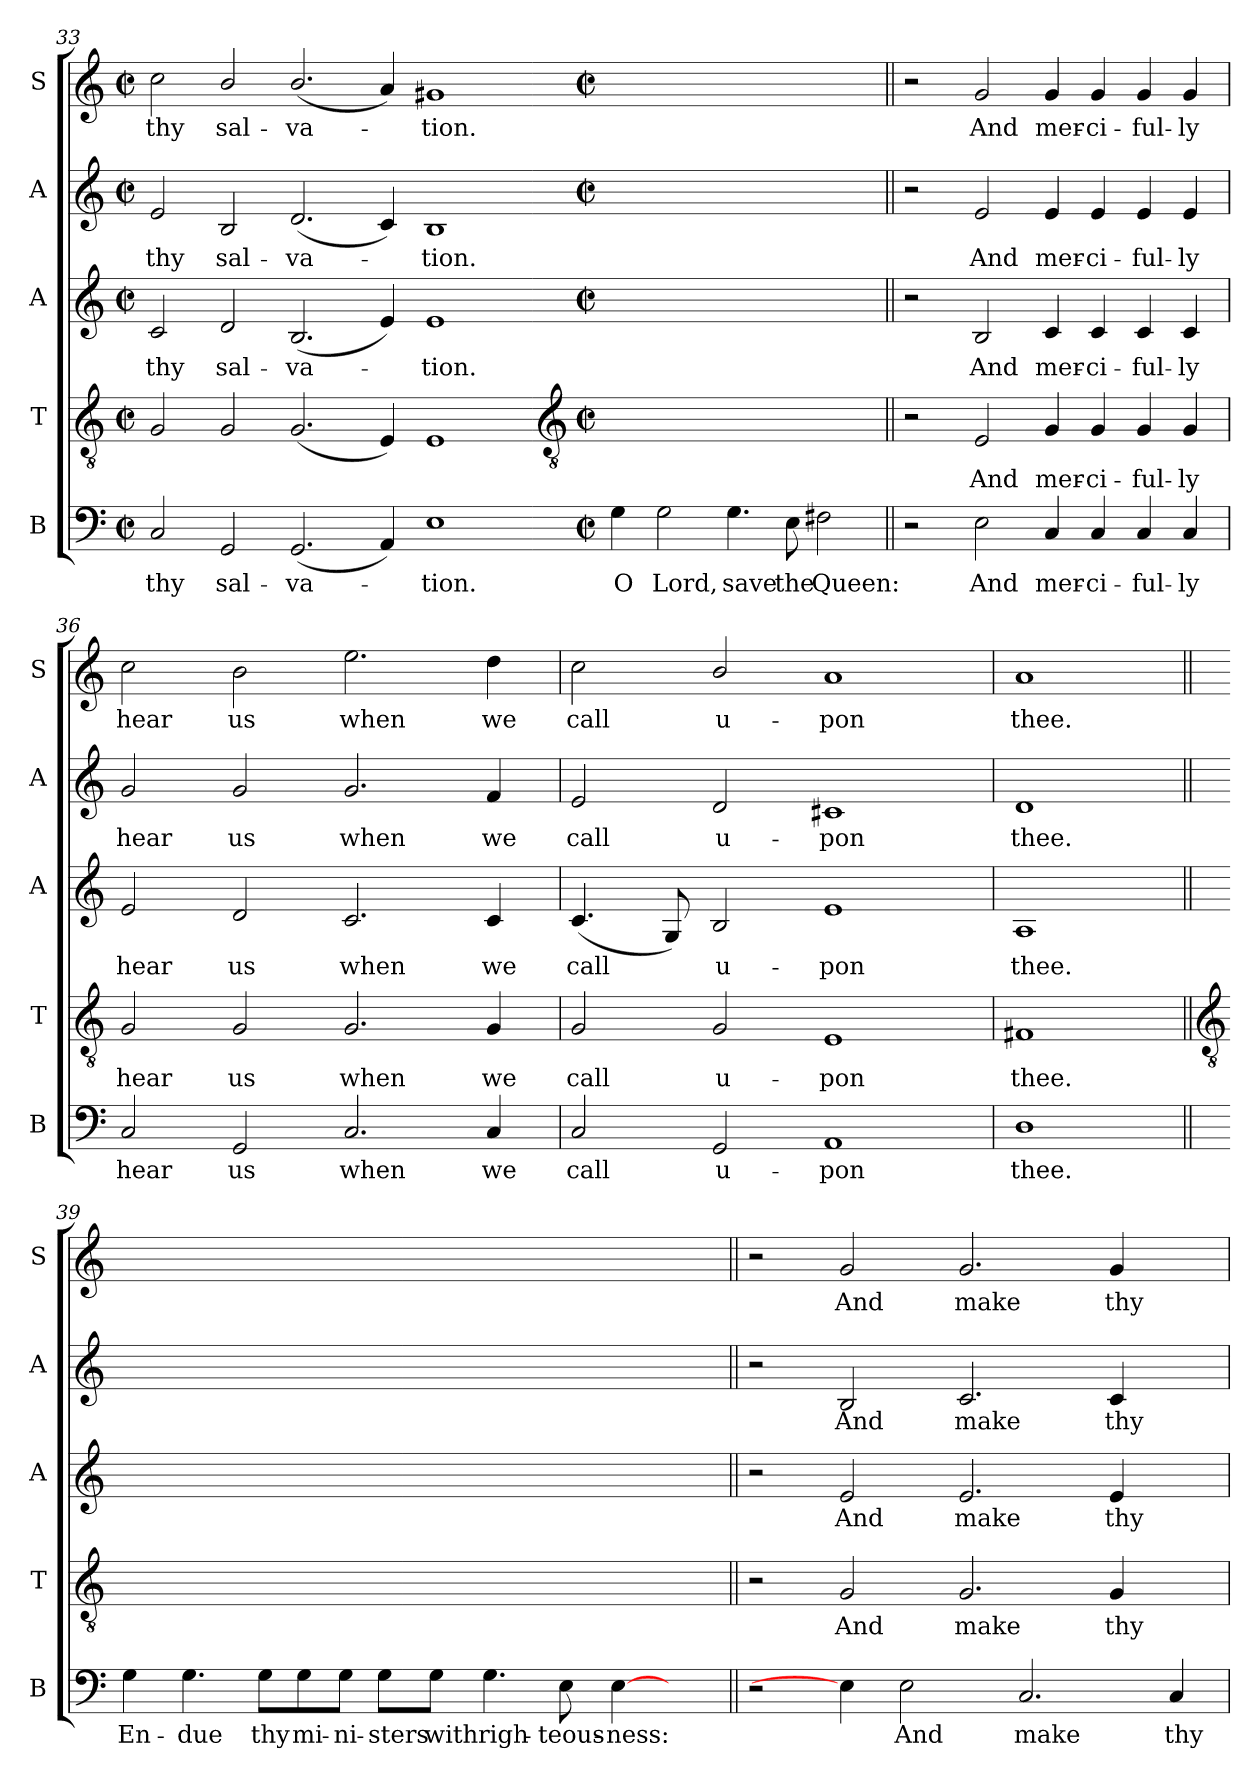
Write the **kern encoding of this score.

**kern	**text	**kern	**text	**kern	**text	**kern	**text	**kern	**text
*part5	*part5	*part4	*part4	*part3	*part3	*part2	*part2	*part1	*part1
*staff5	*staff5	*staff4	*staff4	*staff3	*staff3	*staff2	*staff2	*staff1	*staff1
*I"B	*	*I"T	*	*I"A	*	*I"A	*	*I"S	*
*I'B	*	*I'T	*	*I'A	*	*I'A	*	*I'S	*
*clefF4	*	*clefGv2	*	*clefG2	*	*clefG2	*	*clefG2	*
*k[]	*	*k[]	*	*k[]	*	*k[]	*	*k[]	*
*C:	*	*C:	*	*C:	*	*C:	*	*C:	*
*M4/2	*	*M4/2	*	*M4/2	*	*M4/2	*	*M4/2	*
*met(c|)	*	*met(c|)	*	*met(c|)	*	*met(c|)	*	*met(c|)	*
=33	=33	=33	=33	=33	=33	=33	=33	=33	=33
!	!LO:LY:b	!	!	!	!LO:LY:b	!	!LO:LY:b	!	!LO:LY:b
2C	thy	2G	.	2c	thy	2e	thy	2cc	thy
!	!LO:LY:b	!	!	!	!LO:LY:b	!	!LO:LY:b	!	!LO:LY:b
2GG	sal-	2G	.	2d	sal-	2B	sal-	2b/	sal-
!	!LO:LY:b	!	!	!	!LO:LY:b	!	!LO:LY:b	!	!LO:LY:b
(<2.GG	-va-	(<2.G	.	(<2.B	-va-	(<2.d	-va-	(<2.b/	-va-
4AA)	.	4E)	.	4e)	.	4c)	.	4a)	.
!	!LO:LY:b	!	!	!	!LO:LY:b	!	!LO:LY:b	!	!LO:LY:b
1E	tion.	1E	.	1e	tion.	1B	tion.	1g#X	tion.
!!LO:LB:g=z
=34-	=34-	=34-	=34-	=34-	=34-	=34-	=34-	=34-	=34-
*	*	*clefGv2	*	*	*	*	*	*	*
*M4/2	*	*M4/2	*	*M4/2	*	*M4/2	*	*M4/2	*
*met(c|)	*	*met(c|)	*	*met(c|)	*	*met(c|)	*	*met(c|)	*
!	!LO:LY:b	!	!	!	!	!	!	!	!
4G	O	1..ryy	.	1..ryy	.	1..ryy	.	1..ryy	.
!	!LO:LY:b	!	!	!	!	!	!	!	!
2G	Lord,	.	.	.	.	.	.	.	.
!	!LO:LY:b	!	!	!	!	!	!	!	!
4.G	save	.	.	.	.	.	.	.	.
!	!LO:LY:b	!	!	!	!	!	!	!	!
8E	the	.	.	.	.	.	.	.	.
!	!LO:LY:b	!	!	!	!	!	!	!	!
2F#X	Queen:	.	.	.	.	.	.	.	.
=35||	=35||	=35||	=35||	=35||	=35||	=35||	=35||	=35||	=35||
2r	.	2r	.	2r	.	2r	.	2r	.
!	!LO:LY:b	!	!LO:LY:b	!	!LO:LY:b	!	!LO:LY:b	!	!LO:LY:b
2E	And	2E	And	2B	And	2e	And	2g	And
!	!LO:LY:b	!	!LO:LY:b	!	!LO:LY:b	!	!LO:LY:b	!	!LO:LY:b
4C	mer-	4G	mer-	4c	mer-	4e	mer-	4g	mer-
!	!LO:LY:b	!	!LO:LY:b	!	!LO:LY:b	!	!LO:LY:b	!	!LO:LY:b
4C	-ci-	4G	-ci-	4c	-ci-	4e	-ci-	4g	-ci-
!	!LO:LY:b	!	!LO:LY:b	!	!LO:LY:b	!	!LO:LY:b	!	!LO:LY:b
4C	-ful-	4G	-ful-	4c	-ful-	4e	-ful-	4g	-ful-
!	!LO:LY:b	!	!LO:LY:b	!	!LO:LY:b	!	!LO:LY:b	!	!LO:LY:b
4C	-ly	4G	-ly	4c	-ly	4e	-ly	4g	-ly
=36	=36	=36	=36	=36	=36	=36	=36	=36	=36
!	!LO:LY:b	!	!LO:LY:b	!	!LO:LY:b	!	!LO:LY:b	!	!LO:LY:b
2C	hear	2G	hear	2e	hear	2g	hear	2cc	hear
!	!LO:LY:b	!	!LO:LY:b	!	!LO:LY:b	!	!LO:LY:b	!	!LO:LY:b
2GG	us	2G	us	2d	us	2g	us	2b	us
!	!LO:LY:b	!	!LO:LY:b	!	!LO:LY:b	!	!LO:LY:b	!	!LO:LY:b
2.C	when	2.G	when	2.c	when	2.g	when	2.ee	when
!	!LO:LY:b	!	!LO:LY:b	!	!LO:LY:b	!	!LO:LY:b	!	!LO:LY:b
4C	we	4G	we	4c	we	4f	we	4dd	we
=37	=37	=37	=37	=37	=37	=37	=37	=37	=37
!	!LO:LY:b	!	!LO:LY:b	!	!LO:LY:b	!	!LO:LY:b	!	!LO:LY:b
2C	call	2G	call	(<4.c	call	2e	call	2cc	call
.	.	.	.	8G)	.	.	.	.	.
!	!LO:LY:b	!	!LO:LY:b	!	!LO:LY:b	!	!LO:LY:b	!	!LO:LY:b
2GG	u-	2G	u-	2B	u-	2d	u-	2b/	u-
!	!LO:LY:b	!	!LO:LY:b	!	!LO:LY:b	!	!LO:LY:b	!	!LO:LY:b
1AA	-pon	1E	-pon	1e	-pon	1c#X	-pon	1a	-pon
=38	=38	=38	=38	=38	=38	=38	=38	=38	=38
!	!LO:LY:b	!	!LO:LY:b	!	!LO:LY:b	!	!LO:LY:b	!	!LO:LY:b
1D	thee.	1F#X	thee.	1A	thee.	1d	thee.	1a	thee.
!!LO:LB:g=z
=39||	=39||	=39||	=39||	=39||	=39||	=39||	=39||	=39||	=39||
*	*	*clefGv2	*	*	*	*	*	*	*
!	!LO:LY:b	!	!	!	!	!	!	!	!
4G	En-	0ryy	.	0ryy	.	0ryy	.	0ryy	.
!	!LO:LY:b	!	!	!	!	!	!	!	!
4.G	-due	.	.	.	.	.	.	.	.
!	!LO:LY:b	!	!	!	!	!	!	!	!
8GL	thy	.	.	.	.	.	.	.	.
!	!LO:LY:b	!	!	!	!	!	!	!	!
8G	mi-	.	.	.	.	.	.	.	.
!	!LO:LY:b	!	!	!	!	!	!	!	!
8GJ	-ni-	.	.	.	.	.	.	.	.
!	!LO:LY:b	!	!	!	!	!	!	!	!
8GL	-sters	.	.	.	.	.	.	.	.
!	!LO:LY:b	!	!	!	!	!	!	!	!
8GJ	with	.	.	.	.	.	.	.	.
!	!LO:LY:b	!	!	!	!	!	!	!	!
4.G	righ-	.	.	.	.	.	.	.	.
!	!LO:LY:b	!	!	!	!	!	!	!	!
8E	-teous-	.	.	.	.	.	.	.	.
!	!LO:LY:b	!	!	!	!	!	!	!	!
[4E	-ness:	.	.	.	.	.	.	.	.
4ryy	.	4ryy	.	4ryy	.	4ryy	.	4ryy	.
=40||	=40||	=40||	=40||	=40||	=40||	=40||	=40||	=40||	=40||
2r	.	2r	.	2r	.	2r	.	2r	.
!	!	!	!LO:LY:b	!	!LO:LY:b	!	!LO:LY:b	!	!LO:LY:b
4E]	.	2G	And	2e	And	2B	And	2g	And
!	!LO:LY:b	!	!	!	!	!	!	!	!
2E	And	.	.	.	.	.	.	.	.
!	!	!	!LO:LY:b	!	!LO:LY:b	!	!LO:LY:b	!	!LO:LY:b
.	.	2.G	make	2.e	make	2.c	make	2.g	make
!	!LO:LY:b	!	!	!	!	!	!	!	!
2.C	make	.	.	.	.	.	.	.	.
!	!	!	!LO:LY:b	!	!LO:LY:b	!	!LO:LY:b	!	!LO:LY:b
.	.	4G	thy	4e	thy	4c	thy	4g	thy
!	!LO:LY:b	!	!	!	!	!	!	!	!
4C	thy	4ryy	.	4ryy	.	4ryy	.	4ryy	.
=	=	=	=	=	=	=	=	=	=
*-	*-	*-	*-	*-	*-	*-	*-	*-	*-
